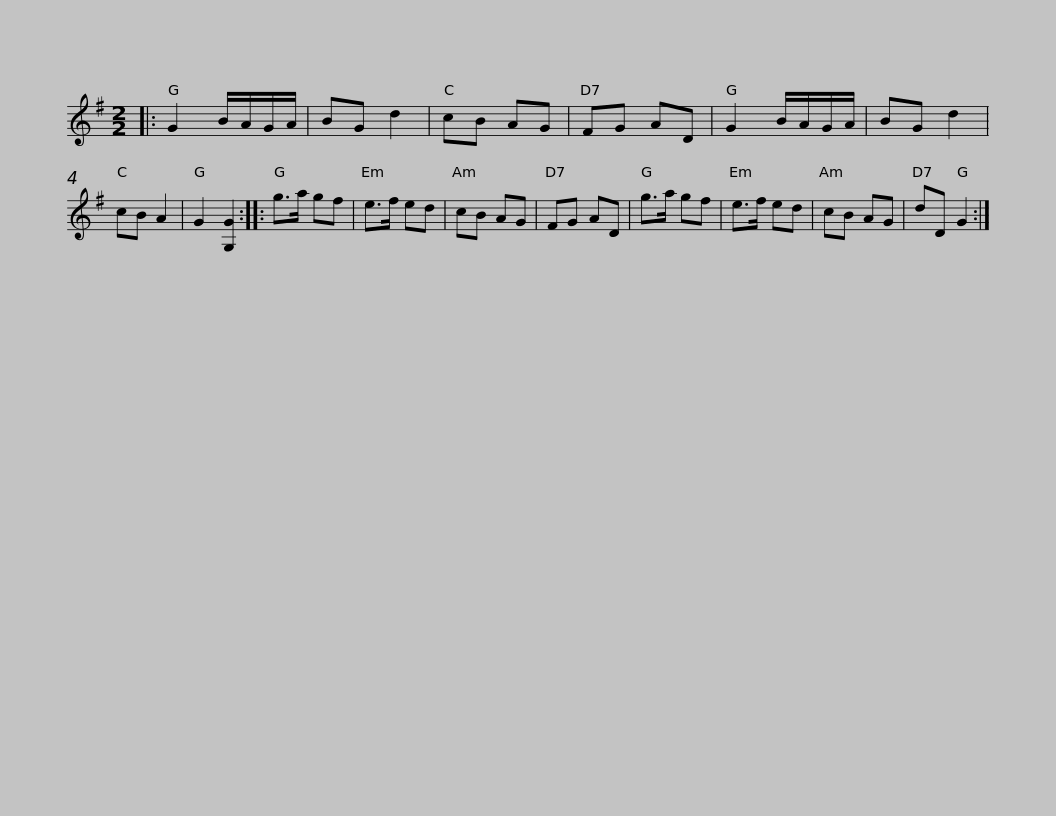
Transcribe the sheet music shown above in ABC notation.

X:1
L:1/8
M:2/2
I:linebreak $
K:G
V:1 treble
V:1
|: G2 B/A/G/A/ | BG d2 | cB AG | FG AD | G2 B/A/G/A/ | %5
 BG d2 | cB A2 | G2 [G,G]2 :: g>a gf | e>f ed |$ %10
 cB AG | FG AD | g>a gf | e>f ed | cB AG | %15
 dD G2 :| %16
